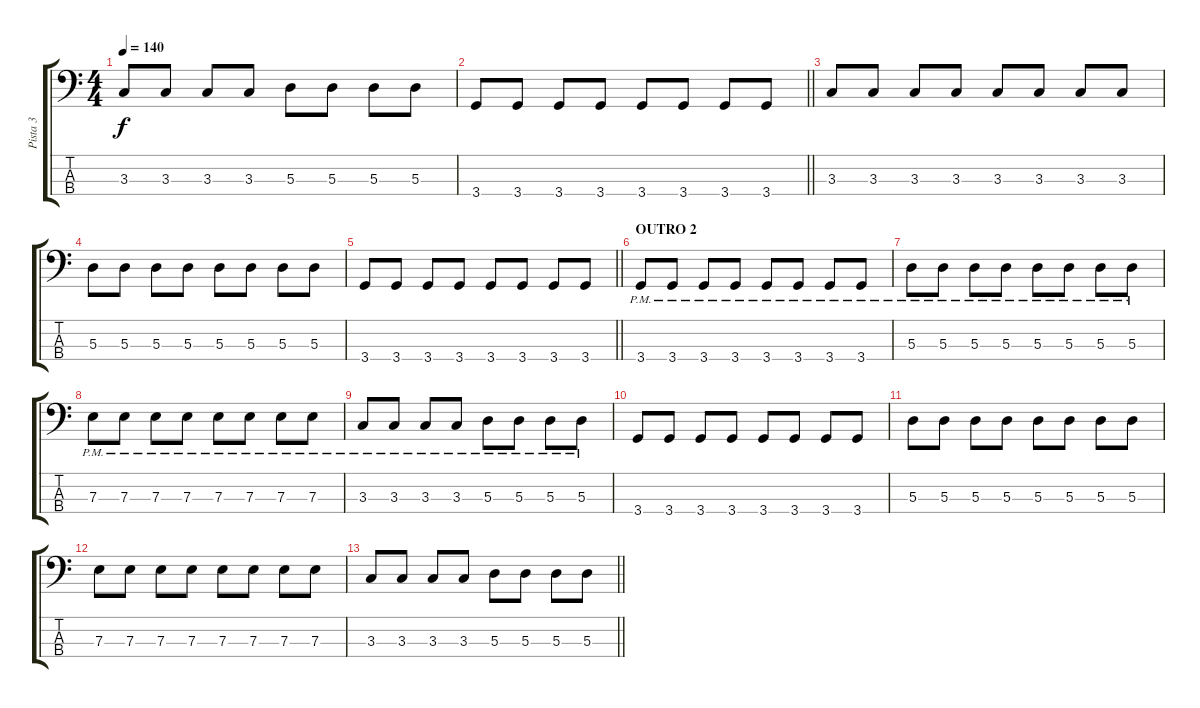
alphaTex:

\track ("Pista 3" "Pista 3") {instrument electricbassfinger}
\staff {score tabs}
\tuning (G2 D2 A1 E1) {hide}
\ts (4 4)
\tempo 140
\clef f4
\ks c
3.3.8{dy f} 3.3.8 3.3.8 3.3.8 5.3.8 5.3.8 5.3.8 5.3.8 |
\barLineRight lightlight
3.4.8 3.4.8 3.4.8 3.4.8 3.4.8 3.4.8 3.4.8 3.4.8 |
3.3.8 3.3.8 3.3.8 3.3.8 3.3.8 3.3.8 3.3.8 3.3.8 |
5.3.8 5.3.8 5.3.8 5.3.8 5.3.8 5.3.8 5.3.8 5.3.8 |
\barLineRight lightlight
3.4.8 3.4.8 3.4.8 3.4.8 3.4.8 3.4.8 3.4.8 3.4.8 |
\section ("" "OUTRO 2")
3.4{pm}.8 3.4{pm}.8 3.4{pm}.8 3.4{pm}.8 3.4{pm}.8 3.4{pm}.8 3.4{pm}.8 3.4{pm}.8 |
5.3{pm}.8 5.3{pm}.8 5.3{pm}.8 5.3{pm}.8 5.3{pm}.8 5.3{pm}.8 5.3{pm}.8 5.3{pm}.8 |
7.3{pm}.8 7.3{pm}.8 7.3{pm}.8 7.3{pm}.8 7.3{pm}.8 7.3{pm}.8 7.3{pm}.8 7.3{pm}.8 |
3.3{pm}.8 3.3{pm}.8 3.3{pm}.8 3.3{pm}.8 5.3{pm}.8 5.3{pm}.8 5.3{pm}.8 5.3{pm}.8 |
3.4.8 3.4.8 3.4.8 3.4.8 3.4.8 3.4.8 3.4.8 3.4.8 |
5.3.8 5.3.8 5.3.8 5.3.8 5.3.8 5.3.8 5.3.8 5.3.8 |
7.3.8 7.3.8 7.3.8 7.3.8 7.3.8 7.3.8 7.3.8 7.3.8 |
\barLineRight lightlight
3.3.8 3.3.8 3.3.8 3.3.8 5.3.8 5.3.8 5.3.8 5.3.8
